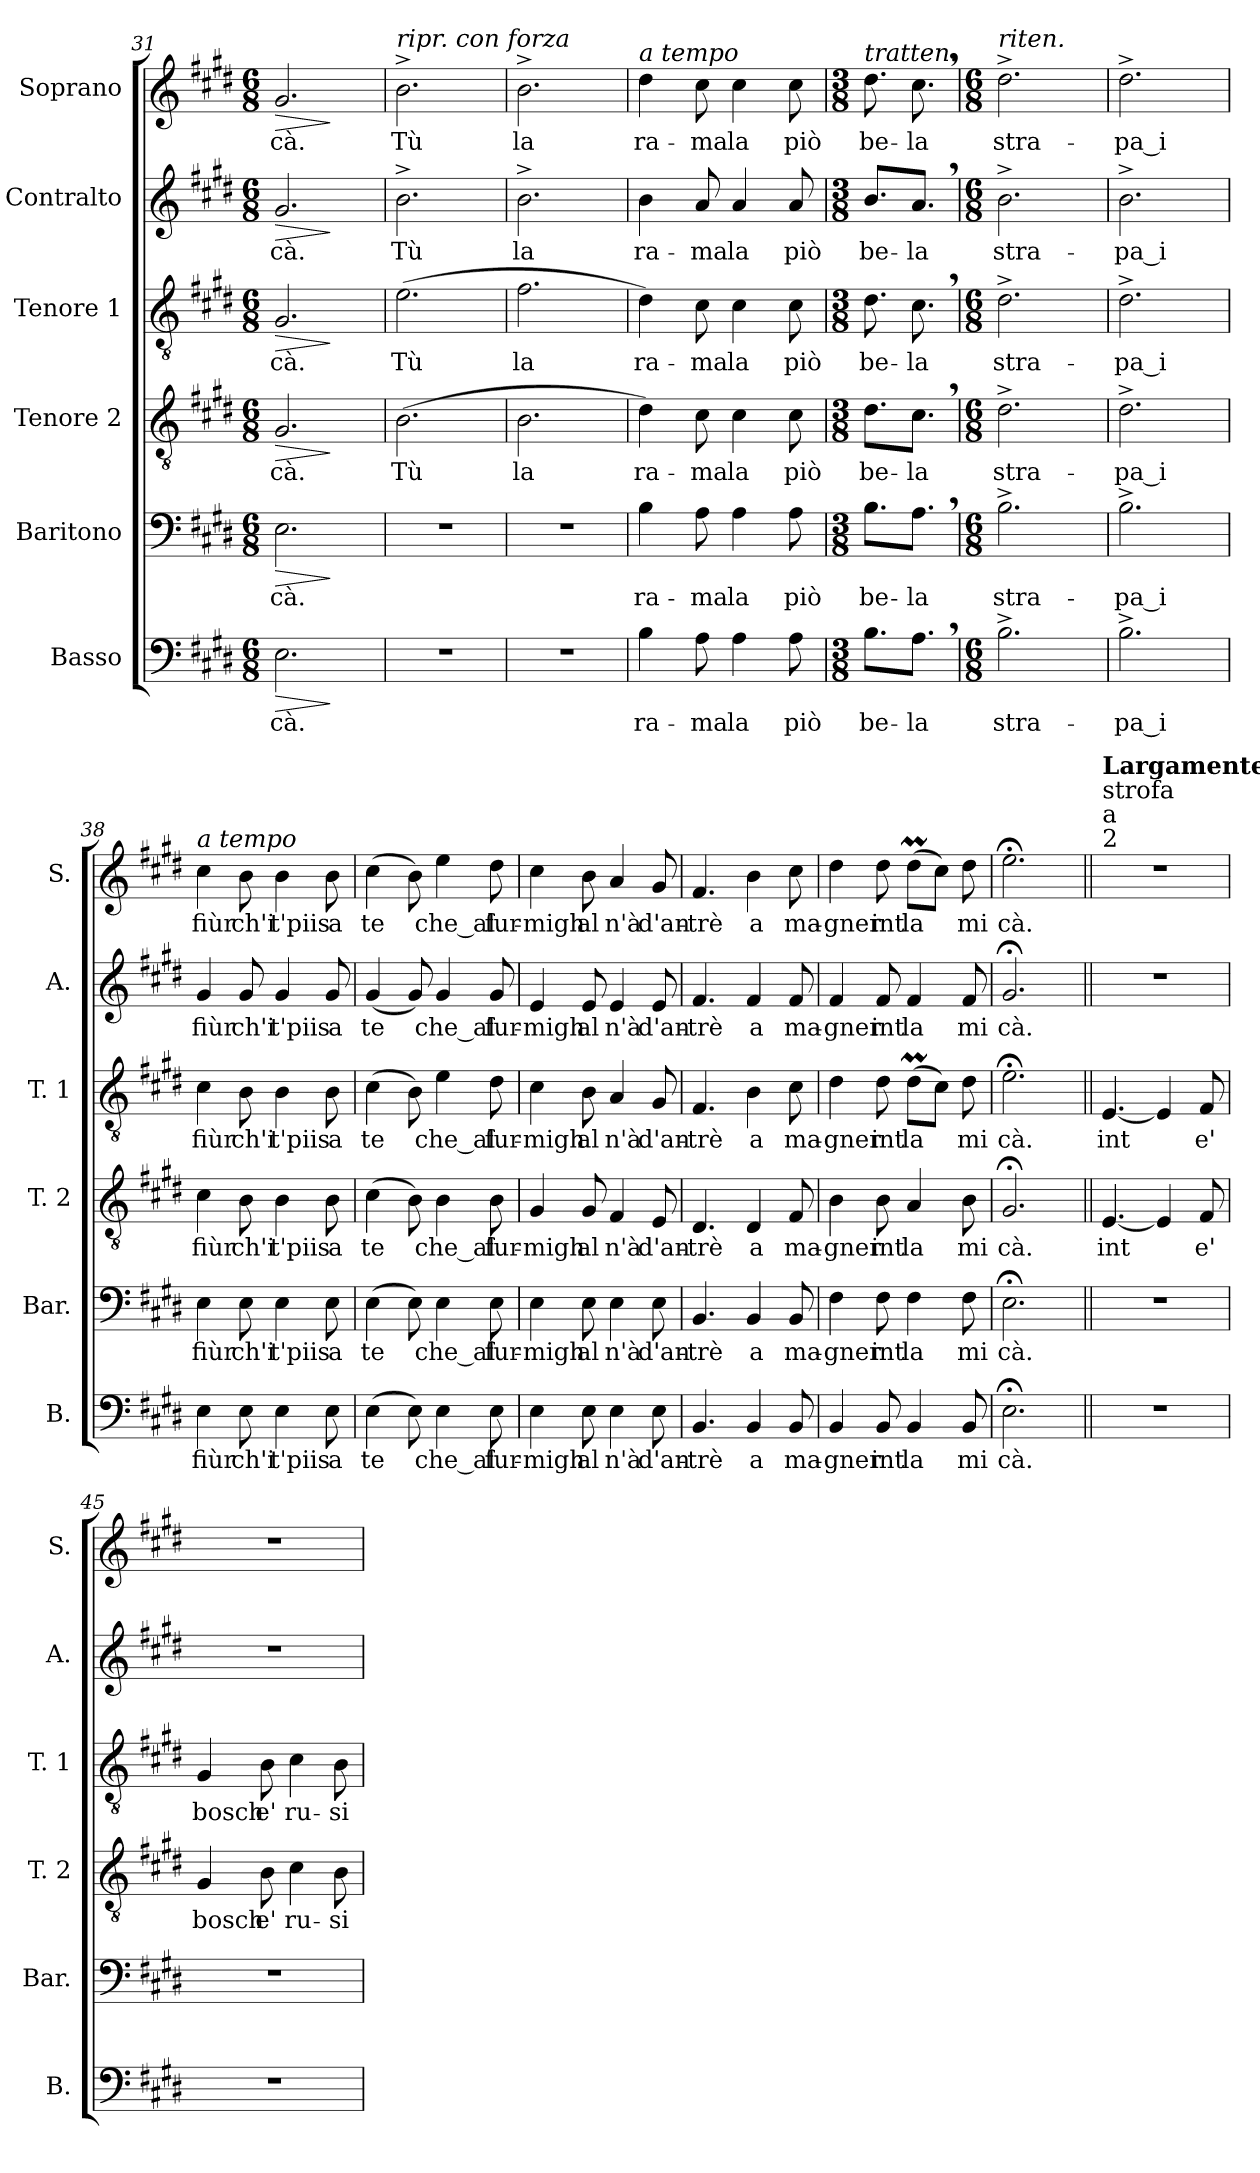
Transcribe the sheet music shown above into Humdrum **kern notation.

**kern	**text	**dynam	**kern	**text	**dynam	**kern	**text	**dynam	**kern	**text	**dynam	**kern	**text	**dynam	**kern	**text	**dynam
*part6	*part6	*part6	*part5	*part5	*part5	*part4	*part4	*part4	*part3	*part3	*part3	*part2	*part2	*part2	*part1	*part1	*part1
*staff6	*staff6	*staff6	*staff5	*staff5	*staff5	*staff4	*staff4	*staff4	*staff3	*staff3	*staff3	*staff2	*staff2	*staff2	*staff1	*staff1	*staff1
*I"Basso	*	*	*I"Baritono	*	*	*I"Tenore 2	*	*	*I"Tenore 1	*	*	*I"Contralto	*	*	*I"Soprano	*	*
*I'B.	*	*	*I'Bar.	*	*	*I'T. 2	*	*	*I'T. 1	*	*	*I'A.	*	*	*I'S.	*	*
*clefF4	*	*	*clefF4	*	*	*clefGv2	*	*	*clefGv2	*	*	*clefG2	*	*	*clefG2	*	*
*k[f#c#g#d#]	*	*	*k[f#c#g#d#]	*	*	*k[f#c#g#d#]	*	*	*k[f#c#g#d#]	*	*	*k[f#c#g#d#]	*	*	*k[f#c#g#d#]	*	*
*M6/8	*	*	*M6/8	*	*	*M6/8	*	*	*M6/8	*	*	*M6/8	*	*	*M6/8	*	*
=31	=31	=31	=31	=31	=31	=31	=31	=31	=31	=31	=31	=31	=31	=31	=31	=31	=31
!	!LO:LY:b	!LO:HP:b	!	!LO:LY:b	!LO:HP:b	!	!LO:LY:b	!LO:HP:b	!	!LO:LY:b	!LO:HP:b	!	!LO:LY:b	!LO:HP:b	!	!LO:LY:b	!LO:HP:b
2.E\	cà.	>	2.E\	cà.	>	2.G#/	cà.	>	2.G#/	cà.	>	2.g#/	cà.	>	2.g#/	cà.	>
.	.	]	.	.	]	.	.	]	.	.	]	.	.	]	.	.	]
=32	=32	=32	=32	=32	=32	=32	=32	=32	=32	=32	=32	=32	=32	=32	=32	=32	=32
!	!	!	!	!	!	!	!	!	!	!	!	!	!	!	!LO:TX:a:i:t=ripr. con forza	!	!
!	!	!	!	!	!	!	!LO:LY:b	!	!	!LO:LY:b	!	!	!LO:LY:b	!	!	!LO:LY:b	!
2.r	.	.	2.r	.	.	(>2.B\	Tù	.	(>2.e\	Tù	.	2.b^\	Tù	.	2.b^\	Tù	.
=33	=33	=33	=33	=33	=33	=33	=33	=33	=33	=33	=33	=33	=33	=33	=33	=33	=33
!	!	!	!	!	!	!	!LO:LY:b	!	!	!LO:LY:b	!	!	!LO:LY:b	!	!	!LO:LY:b	!
2.r	.	.	2.r	.	.	2.B\	la	.	2.f#\	la	.	2.b^\	la	.	2.b^\	la	.
!!LO:LB:g=z
=34	=34	=34	=34	=34	=34	=34	=34	=34	=34	=34	=34	=34	=34	=34	=34	=34	=34
!	!	!	!	!	!	!	!	!	!	!	!	!	!	!	!LO:TX:a:i:t=a tempo	!	!
!	!LO:LY:b	!	!	!LO:LY:b	!	!	!LO:LY:b	!	!	!LO:LY:b	!	!	!LO:LY:b	!	!	!LO:LY:b	!
4B\	ra-	.	4B\	ra-	.	4d#\)	ra-	.	4d#\)	ra-	.	4b\	ra-	.	4dd#\	ra-	.
!	!LO:LY:b	!	!	!LO:LY:b	!	!	!LO:LY:b	!	!	!LO:LY:b	!	!	!LO:LY:b	!	!	!LO:LY:b	!
8A\	-ma	.	8A\	-ma	.	8c#\	-ma	.	8c#\	-ma	.	8a/	-ma	.	8cc#\	-ma	.
!	!LO:LY:b	!	!	!LO:LY:b	!	!	!LO:LY:b	!	!	!LO:LY:b	!	!	!LO:LY:b	!	!	!LO:LY:b	!
4A\	la	.	4A\	la	.	4c#\	la	.	4c#\	la	.	4a/	la	.	4cc#\	la	.
!	!LO:LY:b	!	!	!LO:LY:b	!	!	!LO:LY:b	!	!	!LO:LY:b	!	!	!LO:LY:b	!	!	!LO:LY:b	!
8A\	piò	.	8A\	piò	.	8c#\	piò	.	8c#\	piò	.	8a/	piò	.	8cc#\	piò	.
=35	=35	=35	=35	=35	=35	=35	=35	=35	=35	=35	=35	=35	=35	=35	=35	=35	=35
*M3/8	*	*	*M3/8	*	*	*M3/8	*	*	*M3/8	*	*	*M3/8	*	*	*M3/8	*	*
*	*	*	*	*	*	*	*	*	*	*	*	*	*	*	*MM90	*	*
!	!	!	!	!	!	!	!	!	!	!	!	!	!	!	!LO:TX:a:i:t=tratten.	!	!
!	!LO:LY:b	!	!	!LO:LY:b	!	!	!LO:LY:b	!	!	!LO:LY:b	!	!	!LO:LY:b	!	!	!LO:LY:b	!
8.B\L	be-	.	8.B\L	be-	.	8.d#\L	be-	.	8.d#\	be-	.	8.b/L	be-	.	8.dd#\	be-	.
!	!LO:LY:b	!	!	!LO:LY:b	!	!	!LO:LY:b	!	!	!LO:LY:b	!	!	!LO:LY:b	!	!	!LO:LY:b	!
8.A,\J	-la	.	8.A,\J	-la	.	8.c#,\J	-la	.	8.c#,\	-la	.	8.a,/J	-la	.	8.cc#,\	-la	.
=36	=36	=36	=36	=36	=36	=36	=36	=36	=36	=36	=36	=36	=36	=36	=36	=36	=36
*M6/8	*	*	*M6/8	*	*	*M6/8	*	*	*M6/8	*	*	*M6/8	*	*	*M6/8	*	*
*	*	*	*	*	*	*	*	*	*	*	*	*	*	*	*MM120	*	*
!	!	!	!	!	!	!	!	!	!	!	!	!	!	!	!LO:TX:a:i:t=riten.	!	!
!	!LO:LY:b	!	!	!LO:LY:b	!	!	!LO:LY:b	!	!	!LO:LY:b	!	!	!LO:LY:b	!	!	!LO:LY:b	!
2.B^\	stra-	.	2.B^\	stra-	.	2.d#^\	stra-	.	2.d#^\	stra-	.	2.b^\	stra-	.	2.dd#^\	stra-	.
=37	=37	=37	=37	=37	=37	=37	=37	=37	=37	=37	=37	=37	=37	=37	=37	=37	=37
!	!LO:LY:b	!	!	!LO:LY:b	!	!	!LO:LY:b	!	!	!LO:LY:b	!	!	!LO:LY:b	!	!	!LO:LY:b	!
2.B^\	-pa_i	.	2.B^\	-pa_i	.	2.d#^\	-pa_i	.	2.d#^\	-pa_i	.	2.b^\	-pa_i	.	2.dd#^\	-pa_i	.
=38	=38	=38	=38	=38	=38	=38	=38	=38	=38	=38	=38	=38	=38	=38	=38	=38	=38
!	!	!	!	!	!	!	!	!	!	!	!	!	!	!	!LO:TX:a:i:t=a tempo	!	!
!	!LO:LY:b	!	!	!LO:LY:b	!	!	!LO:LY:b	!	!	!LO:LY:b	!	!	!LO:LY:b	!	!	!LO:LY:b	!
4E\	fiùr	.	4E\	fiùr	.	4c#\	fiùr	.	4c#\	fiùr	.	4g#/	fiùr	.	4cc#\	fiùr	.
!	!LO:LY:b	!	!	!LO:LY:b	!	!	!LO:LY:b	!	!	!LO:LY:b	!	!	!LO:LY:b	!	!	!LO:LY:b	!
8E\	ch'i	.	8E\	ch'i	.	8B\	ch'i	.	8B\	ch'i	.	8g#/	ch'i	.	8b\	ch'i	.
!	!LO:LY:b	!	!	!LO:LY:b	!	!	!LO:LY:b	!	!	!LO:LY:b	!	!	!LO:LY:b	!	!	!LO:LY:b	!
4E\	t'piis	.	4E\	t'piis	.	4B\	t'piis	.	4B\	t'piis	.	4g#/	t'piis	.	4b\	t'piis	.
!	!LO:LY:b	!	!	!LO:LY:b	!	!	!LO:LY:b	!	!	!LO:LY:b	!	!	!LO:LY:b	!	!	!LO:LY:b	!
8E\	a	.	8E\	a	.	8B\	a	.	8B\	a	.	8g#/	a	.	8b\	a	.
=39	=39	=39	=39	=39	=39	=39	=39	=39	=39	=39	=39	=39	=39	=39	=39	=39	=39
!	!LO:LY:b	!	!	!LO:LY:b	!	!	!LO:LY:b	!	!	!LO:LY:b	!	!	!LO:LY:b	!	!	!LO:LY:b	!
(>4E\	te	.	(>4E\	te	.	(>4c#\	te	.	(>4c#\	te	.	(<4g#/	te	.	(>4cc#\	te	.
8E\)	.	.	8E\)	.	.	8B\)	.	.	8B\)	.	.	8g#/)	.	.	8b\)	.	.
!	!LO:LY:b	!	!	!LO:LY:b	!	!	!LO:LY:b	!	!	!LO:LY:b	!	!	!LO:LY:b	!	!	!LO:LY:b	!
4E\	che_al	.	4E\	che_al	.	4B\	che_al	.	4e\	che_al	.	4g#/	che_al	.	4ee\	che_al	.
!	!LO:LY:b	!	!	!LO:LY:b	!	!	!LO:LY:b	!	!	!LO:LY:b	!	!	!LO:LY:b	!	!	!LO:LY:b	!
8E\	fur-	.	8E\	fur-	.	8B\	fur-	.	8d#\	fur-	.	8g#/	fur-	.	8dd#\	fur-	.
!!LO:PB:g=z
=40	=40	=40	=40	=40	=40	=40	=40	=40	=40	=40	=40	=40	=40	=40	=40	=40	=40
!	!LO:LY:b	!	!	!LO:LY:b	!	!	!LO:LY:b	!	!	!LO:LY:b	!	!	!LO:LY:b	!	!	!LO:LY:b	!
4E\	-migh	.	4E\	-migh	.	4G#/	-migh	.	4c#\	-migh	.	4e/	-migh	.	4cc#\	-migh	.
!	!LO:LY:b	!	!	!LO:LY:b	!	!	!LO:LY:b	!	!	!LO:LY:b	!	!	!LO:LY:b	!	!	!LO:LY:b	!
8E\	al	.	8E\	al	.	8G#/	al	.	8B\	al	.	8e/	al	.	8b\	al	.
!	!LO:LY:b	!	!	!LO:LY:b	!	!	!LO:LY:b	!	!	!LO:LY:b	!	!	!LO:LY:b	!	!	!LO:LY:b	!
4E\	n'à	.	4E\	n'à	.	4F#/	n'à	.	4A/	n'à	.	4e/	n'à	.	4a/	n'à	.
!	!LO:LY:b	!	!	!LO:LY:b	!	!	!LO:LY:b	!	!	!LO:LY:b	!	!	!LO:LY:b	!	!	!LO:LY:b	!
8E\	d'an-	.	8E\	d'an-	.	8E/	d'an-	.	8G#/	d'an-	.	8e/	d'an-	.	8g#/	d'an-	.
=41	=41	=41	=41	=41	=41	=41	=41	=41	=41	=41	=41	=41	=41	=41	=41	=41	=41
!	!LO:LY:b	!	!	!LO:LY:b	!	!	!LO:LY:b	!	!	!LO:LY:b	!	!	!LO:LY:b	!	!	!LO:LY:b	!
4.BB/	-trè	.	4.BB/	-trè	.	4.D#/	-trè	.	4.F#/	-trè	.	4.f#/	-trè	.	4.f#/	-trè	.
!	!LO:LY:b	!	!	!LO:LY:b	!	!	!LO:LY:b	!	!	!LO:LY:b	!	!	!LO:LY:b	!	!	!LO:LY:b	!
4BB/	a	.	4BB/	a	.	4D#/	a	.	4B\	a	.	4f#/	a	.	4b\	a	.
!	!LO:LY:b	!	!	!LO:LY:b	!	!	!LO:LY:b	!	!	!LO:LY:b	!	!	!LO:LY:b	!	!	!LO:LY:b	!
8BB/	ma-	.	8BB/	ma-	.	8F#/	ma-	.	8c#\	ma-	.	8f#/	ma-	.	8cc#\	ma-	.
=42	=42	=42	=42	=42	=42	=42	=42	=42	=42	=42	=42	=42	=42	=42	=42	=42	=42
!	!LO:LY:b	!	!	!LO:LY:b	!	!	!LO:LY:b	!	!	!LO:LY:b	!	!	!LO:LY:b	!	!	!LO:LY:b	!
4BB/	-gner	.	4F#\	-gner	.	4B\	-gner	.	4d#\	-gner	.	4f#/	-gner	.	4dd#\	-gner	.
!	!LO:LY:b	!	!	!LO:LY:b	!	!	!LO:LY:b	!	!	!LO:LY:b	!	!	!LO:LY:b	!	!	!LO:LY:b	!
8BB/	int	.	8F#\	int	.	8B\	int	.	8d#\	int	.	8f#/	int	.	8dd#\	int	.
!	!LO:LY:b	!	!	!LO:LY:b	!	!	!LO:LY:b	!	!	!LO:LY:b	!	!	!LO:LY:b	!	!	!LO:LY:b	!
4BB/	la	.	4F#\	la	.	4A/	la	.	(>8d#m\L	la	.	4f#/	la	.	(>8dd#m\L	la	.
.	.	.	.	.	.	.	.	.	8c#\J)	.	.	.	.	.	8cc#\J)	.	.
!	!LO:LY:b	!	!	!LO:LY:b	!	!	!LO:LY:b	!	!	!LO:LY:b	!	!	!LO:LY:b	!	!	!LO:LY:b	!
8BB/	mi	.	8F#\	mi	.	8B\	mi	.	8d#\	mi	.	8f#/	mi	.	8dd#\	mi	.
=43	=43	=43	=43	=43	=43	=43	=43	=43	=43	=43	=43	=43	=43	=43	=43	=43	=43
!	!LO:LY:b	!	!	!LO:LY:b	!	!	!LO:LY:b	!	!	!LO:LY:b	!	!	!LO:LY:b	!	!	!LO:LY:b	!
2.E;<\	cà.	.	2.E;<\	cà.	.	2.G#;</	cà.	.	2.e;<\	cà.	.	2.g#;</	cà.	.	2.ee;<\	cà.	.
=44||	=44||	=44||	=44||	=44||	=44||	=44||	=44||	=44||	=44||	=44||	=44||	=44||	=44||	=44||	=44||	=44||	=44||
*	*	*	*	*	*	*	*	*	*	*	*	*	*	*	*MM75	*	*
!	!	!	!	!	!	!	!	!	!	!	!	!	!	!	!LO:TX:a:t=2	!	!
!	!	!	!	!	!	!	!	!	!	!	!	!	!	!	!LO:TX:a:t=a	!	!
!	!	!	!	!	!	!	!	!	!	!	!	!	!	!	!LO:TX:a:t=strofa	!	!
!	!	!	!	!	!	!	!	!	!	!	!	!	!	!	!LO:TX:a:B:t=Largamente	!	!
!	!	!	!	!	!	!	!LO:LY:b	!	!	!LO:LY:b	!	!	!	!	!	!	!
2.r	.	.	2.r	.	.	[4.E/	int	.	[4.E/	int	.	2.r	.	.	2.r	.	.
.	.	.	.	.	.	4E/]	.	.	4E/]	.	.	.	.	.	.	.	.
!	!	!	!	!	!	!	!LO:LY:b	!	!	!LO:LY:b	!	!	!	!	!	!	!
.	.	.	.	.	.	8F#/	e'	.	8F#/	e'	.	.	.	.	.	.	.
=45	=45	=45	=45	=45	=45	=45	=45	=45	=45	=45	=45	=45	=45	=45	=45	=45	=45
!	!	!	!	!	!	!	!LO:LY:b	!	!	!LO:LY:b	!	!	!	!	!	!	!
2.r	.	.	2.r	.	.	4G#/	bosch	.	4G#/	bosch	.	2.r	.	.	2.r	.	.
!	!	!	!	!	!	!	!LO:LY:b	!	!	!LO:LY:b	!	!	!	!	!	!	!
.	.	.	.	.	.	8B\	e'	.	8B\	e'	.	.	.	.	.	.	.
!	!	!	!	!	!	!	!LO:LY:b	!	!	!LO:LY:b	!	!	!	!	!	!	!
.	.	.	.	.	.	4c#\	ru-	.	4c#\	ru-	.	.	.	.	.	.	.
!	!	!	!	!	!	!	!LO:LY:b	!	!	!LO:LY:b	!	!	!	!	!	!	!
.	.	.	.	.	.	8B\	-si-	.	8B\	-si-	.	.	.	.	.	.	.
=	=	=	=	=	=	=	=	=	=	=	=	=	=	=	=	=	=
*-	*-	*-	*-	*-	*-	*-	*-	*-	*-	*-	*-	*-	*-	*-	*-	*-	*-
